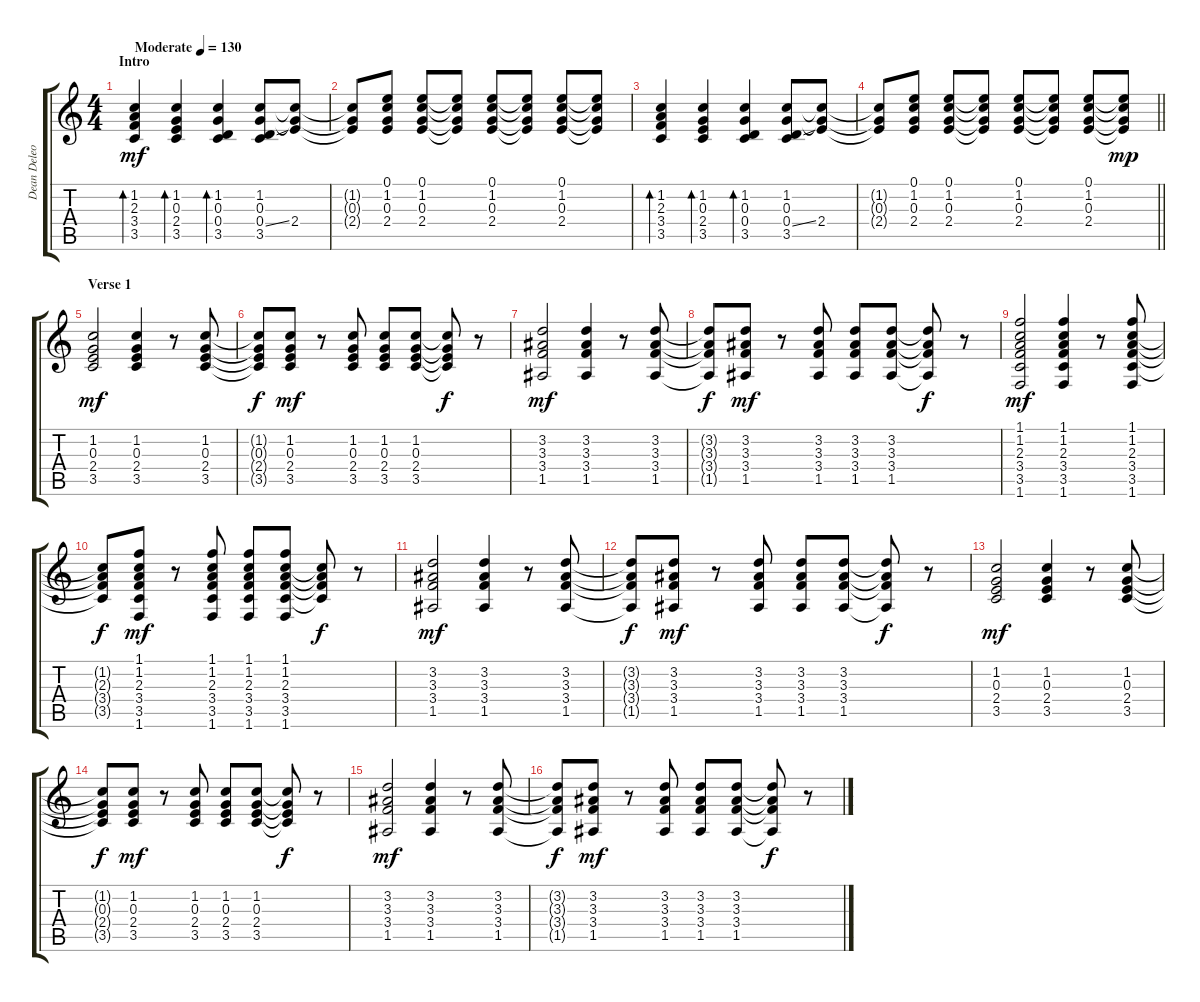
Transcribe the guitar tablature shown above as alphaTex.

\track ("Dean Deleo (Guitar 1)" "Dean Deleo") {instrument acousticguitarsteel}
\staff {score tabs}
\tuning (E4 B3 G3 D3 A2 E2) {hide}
\ts (4 4)
\section ("" "Intro")
\tempo (130 "Moderate")
\clef g2
\ks c
(1.2 2.3 3.4 3.5).4{bd 240 dy mf instrument acousticguitarsteel} (1.2 0.3 2.4 3.5).4{bd 240} (1.2 0.3 0.4 3.5).4{bd 240} (1.2 0.3 0.4{ss} 3.5).8 (1.2{t} 0.3{t} 2.4).8 |
(1.2{t} 0.3{t} 2.4{t}).8 (0.1 1.2 0.3 2.4).8 (0.1 1.2 0.3 2.4).8 (0.1{t} 1.2{t} 0.3{t} 2.4{t}).8 (0.1 1.2 0.3 2.4).8 (0.1{t} 1.2{t} 0.3{t} 2.4{t}).8 (0.1 1.2 0.3 2.4).8 (0.1{t} 1.2{t} 0.3{t} 2.4{t}).8 |
(1.2 2.3 3.4 3.5).4{bd 240} (1.2 0.3 2.4 3.5).4{bd 240} (1.2 0.3 0.4 3.5).4{bd 240} (1.2 0.3 0.4{ss} 3.5).8 (1.2{t} 0.3{t} 2.4).8 |
\barLineRight lightlight
(1.2{t} 0.3{t} 2.4{t}).8 (0.1 1.2 0.3 2.4).8 (0.1 1.2 0.3 2.4).8 (0.1{t} 1.2{t} 0.3{t} 2.4{t}).8 (0.1 1.2 0.3 2.4).8 (0.1{t} 1.2{t} 0.3{t} 2.4{t}).8 (0.1 1.2 0.3 2.4).8 (0.1{t} 1.2{t} 0.3{t} 2.4{t}).8{dy mp} |
\section ("" "Verse 1")
(1.2 0.3 2.4 3.5).2{dy mf} (1.2 0.3 2.4 3.5).4 r.8 (1.2 0.3 2.4 3.5).8 |
(1.2{t} 0.3{t} 2.4{t} 3.5{t}).8{dy f} (1.2 0.3 2.4 3.5).8{dy mf} r.8 (1.2 0.3 2.4 3.5).8 (1.2 0.3 2.4 3.5).8 (1.2 0.3 2.4 3.5).8 (1.2{t} 0.3{t} 2.4{t} 3.5{t}).8{dy f} r.8 |
(3.2 3.3 3.4 1.5).2{dy mf} (3.2 3.3 3.4 1.5).4 r.8 (3.2 3.3 3.4 1.5).8 |
(3.2{t} 3.3{t} 3.4{t} 1.5{t}).8{dy f} (3.2 3.3 3.4 1.5).8{dy mf} r.8 (3.2 3.3 3.4 1.5).8 (3.2 3.3 3.4 1.5).8 (3.2 3.3 3.4 1.5).8 (3.2{t} 3.3{t} 3.4{t} 1.5{t}).8{dy f} r.8 |
(1.1 1.2 2.3 3.4 3.5 1.6).2{dy mf} (1.1 1.2 2.3 3.4 3.5 1.6).4 r.8 (1.1 1.2 2.3 3.4 3.5 1.6).8 |
(1.2{t} 2.3{t} 3.4{t} 3.5{t}).8{dy f} (1.1 1.2 2.3 3.4 3.5 1.6).8{dy mf} r.8 (1.1 1.2 2.3 3.4 3.5 1.6).8 (1.1 1.2 2.3 3.4 3.5 1.6).8 (1.1 1.2 2.3 3.4 3.5 1.6).8 (1.2{t} 2.3{t} 3.4{t} 3.5{t}).8{dy f} r.8 |
(3.2 3.3 3.4 1.5).2{dy mf} (3.2 3.3 3.4 1.5).4 r.8 (3.2 3.3 3.4 1.5).8 |
(3.2{t} 3.3{t} 3.4{t} 1.5{t}).8{dy f} (3.2 3.3 3.4 1.5).8{dy mf} r.8 (3.2 3.3 3.4 1.5).8 (3.2 3.3 3.4 1.5).8 (3.2 3.3 3.4 1.5).8 (3.2{t} 3.3{t} 3.4{t} 1.5{t}).8{dy f} r.8 |
(1.2 0.3 2.4 3.5).2{dy mf} (1.2 0.3 2.4 3.5).4 r.8 (1.2 0.3 2.4 3.5).8 |
(1.2{t} 0.3{t} 2.4{t} 3.5{t}).8{dy f} (1.2 0.3 2.4 3.5).8{dy mf} r.8 (1.2 0.3 2.4 3.5).8 (1.2 0.3 2.4 3.5).8 (1.2 0.3 2.4 3.5).8 (1.2{t} 0.3{t} 2.4{t} 3.5{t}).8{dy f} r.8 |
(3.2 3.3 3.4 1.5).2{dy mf} (3.2 3.3 3.4 1.5).4 r.8 (3.2 3.3 3.4 1.5).8 |
(3.2{t} 3.3{t} 3.4{t} 1.5{t}).8{dy f} (3.2 3.3 3.4 1.5).8{dy mf} r.8 (3.2 3.3 3.4 1.5).8 (3.2 3.3 3.4 1.5).8 (3.2 3.3 3.4 1.5).8 (3.2{t} 3.3{t} 3.4{t} 1.5{t}).8{dy f} r.8
